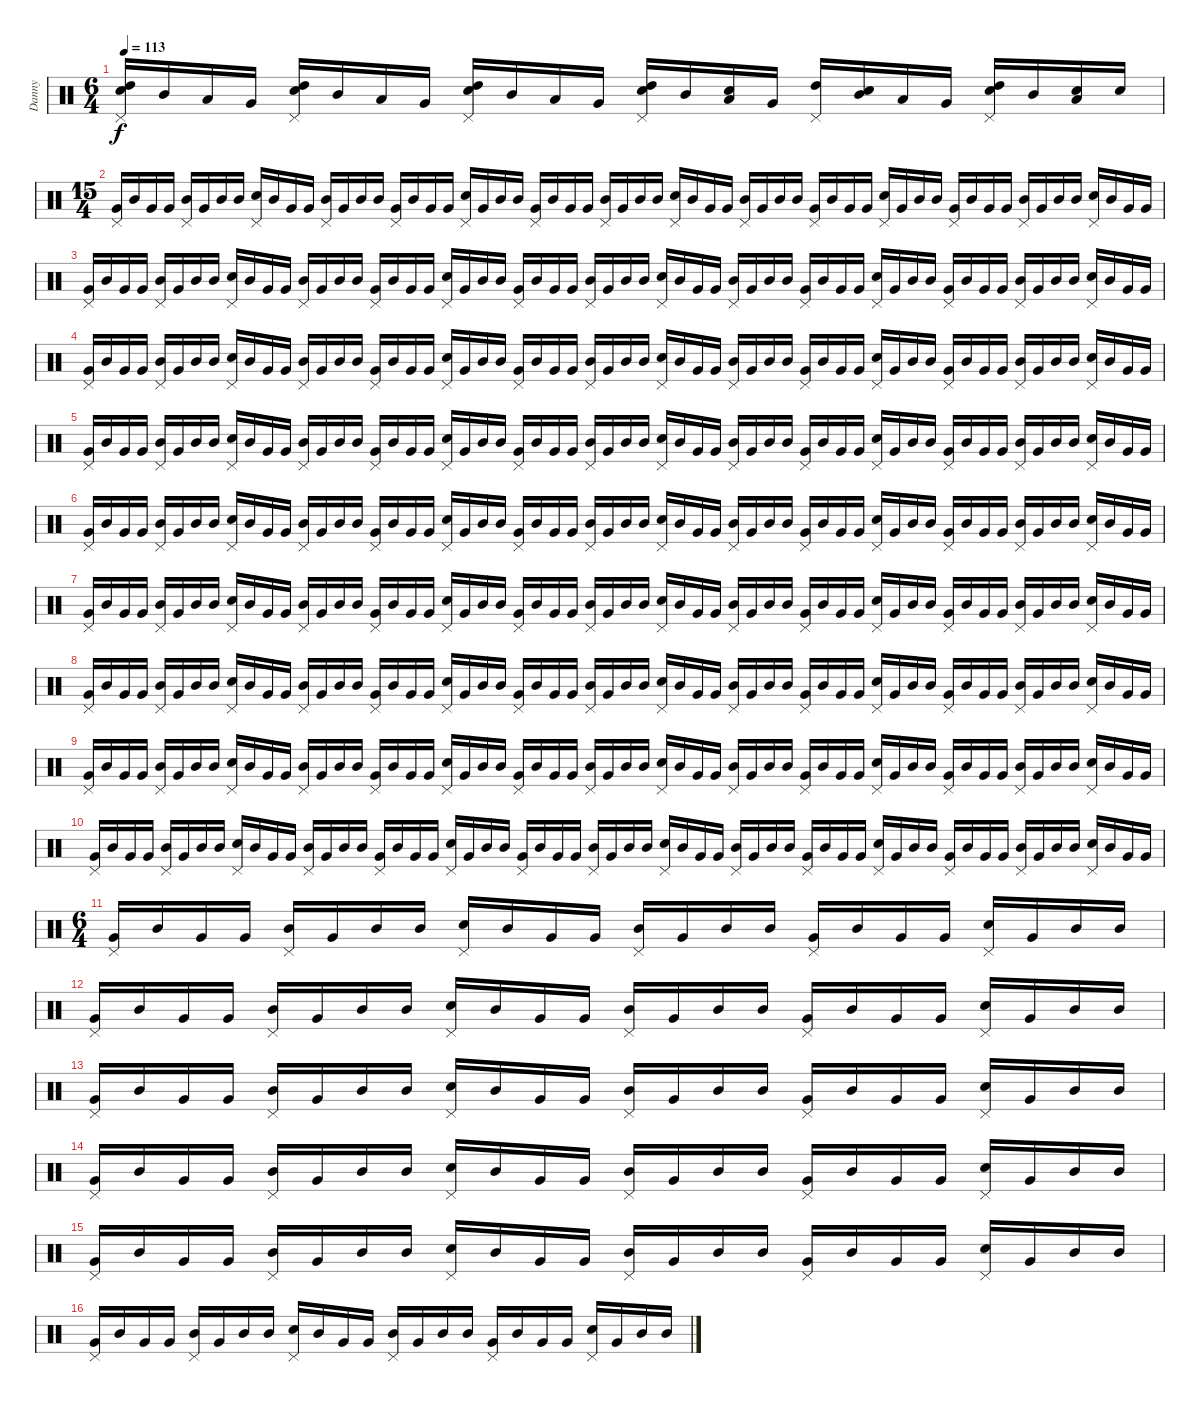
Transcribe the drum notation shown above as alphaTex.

\track ("Danny" "Danny") {instrument percussion}
\staff {score}
\articulation defaults
\ts (6 4)
\tempo 113
\clef neutral
\ks c
("Pedal Hi-Hat (hit)" "Electric Snare (hit)" "High Tom (hit)").16{dy f} "Mid Tom (hit)".16 "Low Tom (hit)".16 "Very Low Tom (hit)".16 ("Pedal Hi-Hat (hit)" "Electric Snare (hit)" "High Tom (hit)").16 "Mid Tom (hit)".16 "Low Tom (hit)".16 "Very Low Tom (hit)".16 ("Pedal Hi-Hat (hit)" "Electric Snare (hit)" "High Tom (hit)").16 "Mid Tom (hit)".16 "Low Tom (hit)".16 "Very Low Tom (hit)".16 ("Pedal Hi-Hat (hit)" "Electric Snare (hit)" "High Tom (hit)").16 "Mid Tom (hit)".16 ("Electric Snare (hit)" "Low Tom (hit)").16 "Very Low Tom (hit)".16 ("Pedal Hi-Hat (hit)" "High Tom (hit)").16 ("Electric Snare (hit)" "Mid Tom (hit)").16 "Low Tom (hit)".16 "Very Low Tom (hit)".16 ("Pedal Hi-Hat (hit)" "Electric Snare (hit)" "High Tom (hit)").16 "Mid Tom (hit)".16 ("Electric Snare (hit)" "Low Tom (hit)").16 "Snare (hit)".16 |
\ts (15 4)
("Pedal Hi-Hat (hit)" "Very Low Tom (hit)").16 "Mid Tom (hit)".16 "Very Low Tom (hit)".16 "Very Low Tom (hit)".16 ("Pedal Hi-Hat (hit)" "Mid Tom (hit)").16 "Very Low Tom (hit)".16 "Mid Tom (hit)".16 "Mid Tom (hit)".16 ("Pedal Hi-Hat (hit)" "Electric Snare (hit)").16 "Mid Tom (hit)".16 "Very Low Tom (hit)".16 "Very Low Tom (hit)".16 ("Pedal Hi-Hat (hit)" "Mid Tom (hit)").16 "Very Low Tom (hit)".16 "Mid Tom (hit)".16 "Mid Tom (hit)".16 ("Pedal Hi-Hat (hit)" "Very Low Tom (hit)").16 "Mid Tom (hit)".16 "Very Low Tom (hit)".16 "Very Low Tom (hit)".16 ("Pedal Hi-Hat (hit)" "Electric Snare (hit)").16 "Very Low Tom (hit)".16 "Mid Tom (hit)".16 "Mid Tom (hit)".16 ("Pedal Hi-Hat (hit)" "Very Low Tom (hit)").16 "Mid Tom (hit)".16 "Very Low Tom (hit)".16 "Very Low Tom (hit)".16 ("Pedal Hi-Hat (hit)" "Mid Tom (hit)").16 "Very Low Tom (hit)".16 "Mid Tom (hit)".16 "Mid Tom (hit)".16 ("Pedal Hi-Hat (hit)" "Electric Snare (hit)").16 "Mid Tom (hit)".16 "Very Low Tom (hit)".16 "Very Low Tom (hit)".16 ("Pedal Hi-Hat (hit)" "Mid Tom (hit)").16 "Very Low Tom (hit)".16 "Mid Tom (hit)".16 "Mid Tom (hit)".16 ("Pedal Hi-Hat (hit)" "Very Low Tom (hit)").16 "Mid Tom (hit)".16 "Very Low Tom (hit)".16 "Very Low Tom (hit)".16 ("Pedal Hi-Hat (hit)" "Electric Snare (hit)").16 "Very Low Tom (hit)".16 "Mid Tom (hit)".16 "Mid Tom (hit)".16 ("Pedal Hi-Hat (hit)" "Very Low Tom (hit)").16 "Mid Tom (hit)".16 "Very Low Tom (hit)".16 "Very Low Tom (hit)".16 ("Pedal Hi-Hat (hit)" "Mid Tom (hit)").16 "Very Low Tom (hit)".16 "Mid Tom (hit)".16 "Mid Tom (hit)".16 ("Pedal Hi-Hat (hit)" "Electric Snare (hit)").16 "Mid Tom (hit)".16 "Very Low Tom (hit)".16 "Very Low Tom (hit)".16 |
("Pedal Hi-Hat (hit)" "Very Low Tom (hit)").16 "Mid Tom (hit)".16 "Very Low Tom (hit)".16 "Very Low Tom (hit)".16 ("Pedal Hi-Hat (hit)" "Mid Tom (hit)").16 "Very Low Tom (hit)".16 "Mid Tom (hit)".16 "Mid Tom (hit)".16 ("Pedal Hi-Hat (hit)" "Electric Snare (hit)").16 "Mid Tom (hit)".16 "Very Low Tom (hit)".16 "Very Low Tom (hit)".16 ("Pedal Hi-Hat (hit)" "Mid Tom (hit)").16 "Very Low Tom (hit)".16 "Mid Tom (hit)".16 "Mid Tom (hit)".16 ("Pedal Hi-Hat (hit)" "Very Low Tom (hit)").16 "Mid Tom (hit)".16 "Very Low Tom (hit)".16 "Very Low Tom (hit)".16 ("Pedal Hi-Hat (hit)" "Electric Snare (hit)").16 "Very Low Tom (hit)".16 "Mid Tom (hit)".16 "Mid Tom (hit)".16 ("Pedal Hi-Hat (hit)" "Very Low Tom (hit)").16 "Mid Tom (hit)".16 "Very Low Tom (hit)".16 "Very Low Tom (hit)".16 ("Pedal Hi-Hat (hit)" "Mid Tom (hit)").16 "Very Low Tom (hit)".16 "Mid Tom (hit)".16 "Mid Tom (hit)".16 ("Pedal Hi-Hat (hit)" "Electric Snare (hit)").16 "Mid Tom (hit)".16 "Very Low Tom (hit)".16 "Very Low Tom (hit)".16 ("Pedal Hi-Hat (hit)" "Mid Tom (hit)").16 "Very Low Tom (hit)".16 "Mid Tom (hit)".16 "Mid Tom (hit)".16 ("Pedal Hi-Hat (hit)" "Very Low Tom (hit)").16 "Mid Tom (hit)".16 "Very Low Tom (hit)".16 "Very Low Tom (hit)".16 ("Pedal Hi-Hat (hit)" "Electric Snare (hit)").16 "Very Low Tom (hit)".16 "Mid Tom (hit)".16 "Mid Tom (hit)".16 ("Pedal Hi-Hat (hit)" "Very Low Tom (hit)").16 "Mid Tom (hit)".16 "Very Low Tom (hit)".16 "Very Low Tom (hit)".16 ("Pedal Hi-Hat (hit)" "Mid Tom (hit)").16 "Very Low Tom (hit)".16 "Mid Tom (hit)".16 "Mid Tom (hit)".16 ("Pedal Hi-Hat (hit)" "Electric Snare (hit)").16 "Mid Tom (hit)".16 "Very Low Tom (hit)".16 "Very Low Tom (hit)".16 |
("Pedal Hi-Hat (hit)" "Very Low Tom (hit)").16 "Mid Tom (hit)".16 "Very Low Tom (hit)".16 "Very Low Tom (hit)".16 ("Pedal Hi-Hat (hit)" "Mid Tom (hit)").16 "Very Low Tom (hit)".16 "Mid Tom (hit)".16 "Mid Tom (hit)".16 ("Pedal Hi-Hat (hit)" "Electric Snare (hit)").16 "Mid Tom (hit)".16 "Very Low Tom (hit)".16 "Very Low Tom (hit)".16 ("Pedal Hi-Hat (hit)" "Mid Tom (hit)").16 "Very Low Tom (hit)".16 "Mid Tom (hit)".16 "Mid Tom (hit)".16 ("Pedal Hi-Hat (hit)" "Very Low Tom (hit)").16 "Mid Tom (hit)".16 "Very Low Tom (hit)".16 "Very Low Tom (hit)".16 ("Pedal Hi-Hat (hit)" "Electric Snare (hit)").16 "Very Low Tom (hit)".16 "Mid Tom (hit)".16 "Mid Tom (hit)".16 ("Pedal Hi-Hat (hit)" "Very Low Tom (hit)").16 "Mid Tom (hit)".16 "Very Low Tom (hit)".16 "Very Low Tom (hit)".16 ("Pedal Hi-Hat (hit)" "Mid Tom (hit)").16 "Very Low Tom (hit)".16 "Mid Tom (hit)".16 "Mid Tom (hit)".16 ("Pedal Hi-Hat (hit)" "Electric Snare (hit)").16 "Mid Tom (hit)".16 "Very Low Tom (hit)".16 "Very Low Tom (hit)".16 ("Pedal Hi-Hat (hit)" "Mid Tom (hit)").16 "Very Low Tom (hit)".16 "Mid Tom (hit)".16 "Mid Tom (hit)".16 ("Pedal Hi-Hat (hit)" "Very Low Tom (hit)").16 "Mid Tom (hit)".16 "Very Low Tom (hit)".16 "Very Low Tom (hit)".16 ("Pedal Hi-Hat (hit)" "Electric Snare (hit)").16 "Very Low Tom (hit)".16 "Mid Tom (hit)".16 "Mid Tom (hit)".16 ("Pedal Hi-Hat (hit)" "Very Low Tom (hit)").16 "Mid Tom (hit)".16 "Very Low Tom (hit)".16 "Very Low Tom (hit)".16 ("Pedal Hi-Hat (hit)" "Mid Tom (hit)").16 "Very Low Tom (hit)".16 "Mid Tom (hit)".16 "Mid Tom (hit)".16 ("Pedal Hi-Hat (hit)" "Electric Snare (hit)").16 "Mid Tom (hit)".16 "Very Low Tom (hit)".16 "Very Low Tom (hit)".16 |
("Pedal Hi-Hat (hit)" "Very Low Tom (hit)").16 "Mid Tom (hit)".16 "Very Low Tom (hit)".16 "Very Low Tom (hit)".16 ("Pedal Hi-Hat (hit)" "Mid Tom (hit)").16 "Very Low Tom (hit)".16 "Mid Tom (hit)".16 "Mid Tom (hit)".16 ("Pedal Hi-Hat (hit)" "Electric Snare (hit)").16 "Mid Tom (hit)".16 "Very Low Tom (hit)".16 "Very Low Tom (hit)".16 ("Pedal Hi-Hat (hit)" "Mid Tom (hit)").16 "Very Low Tom (hit)".16 "Mid Tom (hit)".16 "Mid Tom (hit)".16 ("Pedal Hi-Hat (hit)" "Very Low Tom (hit)").16 "Mid Tom (hit)".16 "Very Low Tom (hit)".16 "Very Low Tom (hit)".16 ("Pedal Hi-Hat (hit)" "Electric Snare (hit)").16 "Very Low Tom (hit)".16 "Mid Tom (hit)".16 "Mid Tom (hit)".16 ("Pedal Hi-Hat (hit)" "Very Low Tom (hit)").16 "Mid Tom (hit)".16 "Very Low Tom (hit)".16 "Very Low Tom (hit)".16 ("Pedal Hi-Hat (hit)" "Mid Tom (hit)").16 "Very Low Tom (hit)".16 "Mid Tom (hit)".16 "Mid Tom (hit)".16 ("Pedal Hi-Hat (hit)" "Electric Snare (hit)").16 "Mid Tom (hit)".16 "Very Low Tom (hit)".16 "Very Low Tom (hit)".16 ("Pedal Hi-Hat (hit)" "Mid Tom (hit)").16 "Very Low Tom (hit)".16 "Mid Tom (hit)".16 "Mid Tom (hit)".16 ("Pedal Hi-Hat (hit)" "Very Low Tom (hit)").16 "Mid Tom (hit)".16 "Very Low Tom (hit)".16 "Very Low Tom (hit)".16 ("Pedal Hi-Hat (hit)" "Electric Snare (hit)").16 "Very Low Tom (hit)".16 "Mid Tom (hit)".16 "Mid Tom (hit)".16 ("Pedal Hi-Hat (hit)" "Very Low Tom (hit)").16 "Mid Tom (hit)".16 "Very Low Tom (hit)".16 "Very Low Tom (hit)".16 ("Pedal Hi-Hat (hit)" "Mid Tom (hit)").16 "Very Low Tom (hit)".16 "Mid Tom (hit)".16 "Mid Tom (hit)".16 ("Pedal Hi-Hat (hit)" "Electric Snare (hit)").16 "Mid Tom (hit)".16 "Very Low Tom (hit)".16 "Very Low Tom (hit)".16 |
("Pedal Hi-Hat (hit)" "Very Low Tom (hit)").16 "Mid Tom (hit)".16 "Very Low Tom (hit)".16 "Very Low Tom (hit)".16 ("Pedal Hi-Hat (hit)" "Mid Tom (hit)").16 "Very Low Tom (hit)".16 "Mid Tom (hit)".16 "Mid Tom (hit)".16 ("Pedal Hi-Hat (hit)" "Electric Snare (hit)").16 "Mid Tom (hit)".16 "Very Low Tom (hit)".16 "Very Low Tom (hit)".16 ("Pedal Hi-Hat (hit)" "Mid Tom (hit)").16 "Very Low Tom (hit)".16 "Mid Tom (hit)".16 "Mid Tom (hit)".16 ("Pedal Hi-Hat (hit)" "Very Low Tom (hit)").16 "Mid Tom (hit)".16 "Very Low Tom (hit)".16 "Very Low Tom (hit)".16 ("Pedal Hi-Hat (hit)" "Electric Snare (hit)").16 "Very Low Tom (hit)".16 "Mid Tom (hit)".16 "Mid Tom (hit)".16 ("Pedal Hi-Hat (hit)" "Very Low Tom (hit)").16 "Mid Tom (hit)".16 "Very Low Tom (hit)".16 "Very Low Tom (hit)".16 ("Pedal Hi-Hat (hit)" "Mid Tom (hit)").16 "Very Low Tom (hit)".16 "Mid Tom (hit)".16 "Mid Tom (hit)".16 ("Pedal Hi-Hat (hit)" "Electric Snare (hit)").16 "Mid Tom (hit)".16 "Very Low Tom (hit)".16 "Very Low Tom (hit)".16 ("Pedal Hi-Hat (hit)" "Mid Tom (hit)").16 "Very Low Tom (hit)".16 "Mid Tom (hit)".16 "Mid Tom (hit)".16 ("Pedal Hi-Hat (hit)" "Very Low Tom (hit)").16 "Mid Tom (hit)".16 "Very Low Tom (hit)".16 "Very Low Tom (hit)".16 ("Pedal Hi-Hat (hit)" "Electric Snare (hit)").16 "Very Low Tom (hit)".16 "Mid Tom (hit)".16 "Mid Tom (hit)".16 ("Pedal Hi-Hat (hit)" "Very Low Tom (hit)").16 "Mid Tom (hit)".16 "Very Low Tom (hit)".16 "Very Low Tom (hit)".16 ("Pedal Hi-Hat (hit)" "Mid Tom (hit)").16 "Very Low Tom (hit)".16 "Mid Tom (hit)".16 "Mid Tom (hit)".16 ("Pedal Hi-Hat (hit)" "Electric Snare (hit)").16 "Mid Tom (hit)".16 "Very Low Tom (hit)".16 "Very Low Tom (hit)".16 |
("Pedal Hi-Hat (hit)" "Very Low Tom (hit)").16 "Mid Tom (hit)".16 "Very Low Tom (hit)".16 "Very Low Tom (hit)".16 ("Pedal Hi-Hat (hit)" "Mid Tom (hit)").16 "Very Low Tom (hit)".16 "Mid Tom (hit)".16 "Mid Tom (hit)".16 ("Pedal Hi-Hat (hit)" "Electric Snare (hit)").16 "Mid Tom (hit)".16 "Very Low Tom (hit)".16 "Very Low Tom (hit)".16 ("Pedal Hi-Hat (hit)" "Mid Tom (hit)").16 "Very Low Tom (hit)".16 "Mid Tom (hit)".16 "Mid Tom (hit)".16 ("Pedal Hi-Hat (hit)" "Very Low Tom (hit)").16 "Mid Tom (hit)".16 "Very Low Tom (hit)".16 "Very Low Tom (hit)".16 ("Pedal Hi-Hat (hit)" "Electric Snare (hit)").16 "Very Low Tom (hit)".16 "Mid Tom (hit)".16 "Mid Tom (hit)".16 ("Pedal Hi-Hat (hit)" "Very Low Tom (hit)").16 "Mid Tom (hit)".16 "Very Low Tom (hit)".16 "Very Low Tom (hit)".16 ("Pedal Hi-Hat (hit)" "Mid Tom (hit)").16 "Very Low Tom (hit)".16 "Mid Tom (hit)".16 "Mid Tom (hit)".16 ("Pedal Hi-Hat (hit)" "Electric Snare (hit)").16 "Mid Tom (hit)".16 "Very Low Tom (hit)".16 "Very Low Tom (hit)".16 ("Pedal Hi-Hat (hit)" "Mid Tom (hit)").16 "Very Low Tom (hit)".16 "Mid Tom (hit)".16 "Mid Tom (hit)".16 ("Pedal Hi-Hat (hit)" "Very Low Tom (hit)").16 "Mid Tom (hit)".16 "Very Low Tom (hit)".16 "Very Low Tom (hit)".16 ("Pedal Hi-Hat (hit)" "Electric Snare (hit)").16 "Very Low Tom (hit)".16 "Mid Tom (hit)".16 "Mid Tom (hit)".16 ("Pedal Hi-Hat (hit)" "Very Low Tom (hit)").16 "Mid Tom (hit)".16 "Very Low Tom (hit)".16 "Very Low Tom (hit)".16 ("Pedal Hi-Hat (hit)" "Mid Tom (hit)").16 "Very Low Tom (hit)".16 "Mid Tom (hit)".16 "Mid Tom (hit)".16 ("Pedal Hi-Hat (hit)" "Electric Snare (hit)").16 "Mid Tom (hit)".16 "Very Low Tom (hit)".16 "Very Low Tom (hit)".16 |
("Pedal Hi-Hat (hit)" "Very Low Tom (hit)").16 "Mid Tom (hit)".16 "Very Low Tom (hit)".16 "Very Low Tom (hit)".16 ("Pedal Hi-Hat (hit)" "Mid Tom (hit)").16 "Very Low Tom (hit)".16 "Mid Tom (hit)".16 "Mid Tom (hit)".16 ("Pedal Hi-Hat (hit)" "Electric Snare (hit)").16 "Mid Tom (hit)".16 "Very Low Tom (hit)".16 "Very Low Tom (hit)".16 ("Pedal Hi-Hat (hit)" "Mid Tom (hit)").16 "Very Low Tom (hit)".16 "Mid Tom (hit)".16 "Mid Tom (hit)".16 ("Pedal Hi-Hat (hit)" "Very Low Tom (hit)").16 "Mid Tom (hit)".16 "Very Low Tom (hit)".16 "Very Low Tom (hit)".16 ("Pedal Hi-Hat (hit)" "Electric Snare (hit)").16 "Very Low Tom (hit)".16 "Mid Tom (hit)".16 "Mid Tom (hit)".16 ("Pedal Hi-Hat (hit)" "Very Low Tom (hit)").16 "Mid Tom (hit)".16 "Very Low Tom (hit)".16 "Very Low Tom (hit)".16 ("Pedal Hi-Hat (hit)" "Mid Tom (hit)").16 "Very Low Tom (hit)".16 "Mid Tom (hit)".16 "Mid Tom (hit)".16 ("Pedal Hi-Hat (hit)" "Electric Snare (hit)").16 "Mid Tom (hit)".16 "Very Low Tom (hit)".16 "Very Low Tom (hit)".16 ("Pedal Hi-Hat (hit)" "Mid Tom (hit)").16 "Very Low Tom (hit)".16 "Mid Tom (hit)".16 "Mid Tom (hit)".16 ("Pedal Hi-Hat (hit)" "Very Low Tom (hit)").16 "Mid Tom (hit)".16 "Very Low Tom (hit)".16 "Very Low Tom (hit)".16 ("Pedal Hi-Hat (hit)" "Electric Snare (hit)").16 "Very Low Tom (hit)".16 "Mid Tom (hit)".16 "Mid Tom (hit)".16 ("Pedal Hi-Hat (hit)" "Very Low Tom (hit)").16 "Mid Tom (hit)".16 "Very Low Tom (hit)".16 "Very Low Tom (hit)".16 ("Pedal Hi-Hat (hit)" "Mid Tom (hit)").16 "Very Low Tom (hit)".16 "Mid Tom (hit)".16 "Mid Tom (hit)".16 ("Pedal Hi-Hat (hit)" "Electric Snare (hit)").16 "Mid Tom (hit)".16 "Very Low Tom (hit)".16 "Very Low Tom (hit)".16 |
("Pedal Hi-Hat (hit)" "Very Low Tom (hit)").16 "Mid Tom (hit)".16 "Very Low Tom (hit)".16 "Very Low Tom (hit)".16 ("Pedal Hi-Hat (hit)" "Mid Tom (hit)").16 "Very Low Tom (hit)".16 "Mid Tom (hit)".16 "Mid Tom (hit)".16 ("Pedal Hi-Hat (hit)" "Electric Snare (hit)").16 "Mid Tom (hit)".16 "Very Low Tom (hit)".16 "Very Low Tom (hit)".16 ("Pedal Hi-Hat (hit)" "Mid Tom (hit)").16 "Very Low Tom (hit)".16 "Mid Tom (hit)".16 "Mid Tom (hit)".16 ("Pedal Hi-Hat (hit)" "Very Low Tom (hit)").16 "Mid Tom (hit)".16 "Very Low Tom (hit)".16 "Very Low Tom (hit)".16 ("Pedal Hi-Hat (hit)" "Electric Snare (hit)").16 "Very Low Tom (hit)".16 "Mid Tom (hit)".16 "Mid Tom (hit)".16 ("Pedal Hi-Hat (hit)" "Very Low Tom (hit)").16 "Mid Tom (hit)".16 "Very Low Tom (hit)".16 "Very Low Tom (hit)".16 ("Pedal Hi-Hat (hit)" "Mid Tom (hit)").16 "Very Low Tom (hit)".16 "Mid Tom (hit)".16 "Mid Tom (hit)".16 ("Pedal Hi-Hat (hit)" "Electric Snare (hit)").16 "Mid Tom (hit)".16 "Very Low Tom (hit)".16 "Very Low Tom (hit)".16 ("Pedal Hi-Hat (hit)" "Mid Tom (hit)").16 "Very Low Tom (hit)".16 "Mid Tom (hit)".16 "Mid Tom (hit)".16 ("Pedal Hi-Hat (hit)" "Very Low Tom (hit)").16 "Mid Tom (hit)".16 "Very Low Tom (hit)".16 "Very Low Tom (hit)".16 ("Pedal Hi-Hat (hit)" "Electric Snare (hit)").16 "Very Low Tom (hit)".16 "Mid Tom (hit)".16 "Mid Tom (hit)".16 ("Pedal Hi-Hat (hit)" "Very Low Tom (hit)").16 "Mid Tom (hit)".16 "Very Low Tom (hit)".16 "Very Low Tom (hit)".16 ("Pedal Hi-Hat (hit)" "Mid Tom (hit)").16 "Very Low Tom (hit)".16 "Mid Tom (hit)".16 "Mid Tom (hit)".16 ("Pedal Hi-Hat (hit)" "Electric Snare (hit)").16 "Mid Tom (hit)".16 "Very Low Tom (hit)".16 "Very Low Tom (hit)".16 |
("Pedal Hi-Hat (hit)" "Very Low Tom (hit)").16 "Mid Tom (hit)".16 "Very Low Tom (hit)".16 "Very Low Tom (hit)".16 ("Pedal Hi-Hat (hit)" "Mid Tom (hit)").16 "Very Low Tom (hit)".16 "Mid Tom (hit)".16 "Mid Tom (hit)".16 ("Pedal Hi-Hat (hit)" "Electric Snare (hit)").16 "Mid Tom (hit)".16 "Very Low Tom (hit)".16 "Very Low Tom (hit)".16 ("Pedal Hi-Hat (hit)" "Mid Tom (hit)").16 "Very Low Tom (hit)".16 "Mid Tom (hit)".16 "Mid Tom (hit)".16 ("Pedal Hi-Hat (hit)" "Very Low Tom (hit)").16 "Mid Tom (hit)".16 "Very Low Tom (hit)".16 "Very Low Tom (hit)".16 ("Pedal Hi-Hat (hit)" "Electric Snare (hit)").16 "Very Low Tom (hit)".16 "Mid Tom (hit)".16 "Mid Tom (hit)".16 ("Pedal Hi-Hat (hit)" "Very Low Tom (hit)").16 "Mid Tom (hit)".16 "Very Low Tom (hit)".16 "Very Low Tom (hit)".16 ("Pedal Hi-Hat (hit)" "Mid Tom (hit)").16 "Very Low Tom (hit)".16 "Mid Tom (hit)".16 "Mid Tom (hit)".16 ("Pedal Hi-Hat (hit)" "Electric Snare (hit)").16 "Mid Tom (hit)".16 "Very Low Tom (hit)".16 "Very Low Tom (hit)".16 ("Pedal Hi-Hat (hit)" "Mid Tom (hit)").16 "Very Low Tom (hit)".16 "Mid Tom (hit)".16 "Mid Tom (hit)".16 ("Pedal Hi-Hat (hit)" "Very Low Tom (hit)").16 "Mid Tom (hit)".16 "Very Low Tom (hit)".16 "Very Low Tom (hit)".16 ("Pedal Hi-Hat (hit)" "Electric Snare (hit)").16 "Very Low Tom (hit)".16 "Mid Tom (hit)".16 "Mid Tom (hit)".16 ("Pedal Hi-Hat (hit)" "Very Low Tom (hit)").16 "Mid Tom (hit)".16 "Very Low Tom (hit)".16 "Very Low Tom (hit)".16 ("Pedal Hi-Hat (hit)" "Mid Tom (hit)").16 "Very Low Tom (hit)".16 "Mid Tom (hit)".16 "Mid Tom (hit)".16 ("Pedal Hi-Hat (hit)" "Electric Snare (hit)").16 "Mid Tom (hit)".16 "Very Low Tom (hit)".16 "Very Low Tom (hit)".16 |
\ts (6 4)
("Pedal Hi-Hat (hit)" "Very Low Tom (hit)").16 "Mid Tom (hit)".16 "Very Low Tom (hit)".16 "Very Low Tom (hit)".16 ("Pedal Hi-Hat (hit)" "Mid Tom (hit)").16 "Very Low Tom (hit)".16 "Mid Tom (hit)".16 "Mid Tom (hit)".16 ("Pedal Hi-Hat (hit)" "Electric Snare (hit)").16 "Mid Tom (hit)".16 "Very Low Tom (hit)".16 "Very Low Tom (hit)".16 ("Pedal Hi-Hat (hit)" "Mid Tom (hit)").16 "Very Low Tom (hit)".16 "Mid Tom (hit)".16 "Mid Tom (hit)".16 ("Pedal Hi-Hat (hit)" "Very Low Tom (hit)").16 "Mid Tom (hit)".16 "Very Low Tom (hit)".16 "Very Low Tom (hit)".16 ("Pedal Hi-Hat (hit)" "Electric Snare (hit)").16 "Very Low Tom (hit)".16 "Mid Tom (hit)".16 "Mid Tom (hit)".16 |
("Pedal Hi-Hat (hit)" "Very Low Tom (hit)").16 "Mid Tom (hit)".16 "Very Low Tom (hit)".16 "Very Low Tom (hit)".16 ("Pedal Hi-Hat (hit)" "Mid Tom (hit)").16 "Very Low Tom (hit)".16 "Mid Tom (hit)".16 "Mid Tom (hit)".16 ("Pedal Hi-Hat (hit)" "Electric Snare (hit)").16 "Mid Tom (hit)".16 "Very Low Tom (hit)".16 "Very Low Tom (hit)".16 ("Pedal Hi-Hat (hit)" "Mid Tom (hit)").16 "Very Low Tom (hit)".16 "Mid Tom (hit)".16 "Mid Tom (hit)".16 ("Pedal Hi-Hat (hit)" "Very Low Tom (hit)").16 "Mid Tom (hit)".16 "Very Low Tom (hit)".16 "Very Low Tom (hit)".16 ("Pedal Hi-Hat (hit)" "Electric Snare (hit)").16 "Very Low Tom (hit)".16 "Mid Tom (hit)".16 "Mid Tom (hit)".16 |
("Pedal Hi-Hat (hit)" "Very Low Tom (hit)").16 "Mid Tom (hit)".16 "Very Low Tom (hit)".16 "Very Low Tom (hit)".16 ("Pedal Hi-Hat (hit)" "Mid Tom (hit)").16 "Very Low Tom (hit)".16 "Mid Tom (hit)".16 "Mid Tom (hit)".16 ("Pedal Hi-Hat (hit)" "Electric Snare (hit)").16 "Mid Tom (hit)".16 "Very Low Tom (hit)".16 "Very Low Tom (hit)".16 ("Pedal Hi-Hat (hit)" "Mid Tom (hit)").16 "Very Low Tom (hit)".16 "Mid Tom (hit)".16 "Mid Tom (hit)".16 ("Pedal Hi-Hat (hit)" "Very Low Tom (hit)").16 "Mid Tom (hit)".16 "Very Low Tom (hit)".16 "Very Low Tom (hit)".16 ("Pedal Hi-Hat (hit)" "Electric Snare (hit)").16 "Very Low Tom (hit)".16 "Mid Tom (hit)".16 "Mid Tom (hit)".16 |
("Pedal Hi-Hat (hit)" "Very Low Tom (hit)").16 "Mid Tom (hit)".16 "Very Low Tom (hit)".16 "Very Low Tom (hit)".16 ("Pedal Hi-Hat (hit)" "Mid Tom (hit)").16 "Very Low Tom (hit)".16 "Mid Tom (hit)".16 "Mid Tom (hit)".16 ("Pedal Hi-Hat (hit)" "Electric Snare (hit)").16 "Mid Tom (hit)".16 "Very Low Tom (hit)".16 "Very Low Tom (hit)".16 ("Pedal Hi-Hat (hit)" "Mid Tom (hit)").16 "Very Low Tom (hit)".16 "Mid Tom (hit)".16 "Mid Tom (hit)".16 ("Pedal Hi-Hat (hit)" "Very Low Tom (hit)").16 "Mid Tom (hit)".16 "Very Low Tom (hit)".16 "Very Low Tom (hit)".16 ("Pedal Hi-Hat (hit)" "Electric Snare (hit)").16 "Very Low Tom (hit)".16 "Mid Tom (hit)".16 "Mid Tom (hit)".16 |
("Pedal Hi-Hat (hit)" "Very Low Tom (hit)").16 "Mid Tom (hit)".16 "Very Low Tom (hit)".16 "Very Low Tom (hit)".16 ("Pedal Hi-Hat (hit)" "Mid Tom (hit)").16 "Very Low Tom (hit)".16 "Mid Tom (hit)".16 "Mid Tom (hit)".16 ("Pedal Hi-Hat (hit)" "Electric Snare (hit)").16 "Mid Tom (hit)".16 "Very Low Tom (hit)".16 "Very Low Tom (hit)".16 ("Pedal Hi-Hat (hit)" "Mid Tom (hit)").16 "Very Low Tom (hit)".16 "Mid Tom (hit)".16 "Mid Tom (hit)".16 ("Pedal Hi-Hat (hit)" "Very Low Tom (hit)").16 "Mid Tom (hit)".16 "Very Low Tom (hit)".16 "Very Low Tom (hit)".16 ("Pedal Hi-Hat (hit)" "Electric Snare (hit)").16 "Very Low Tom (hit)".16 "Mid Tom (hit)".16 "Mid Tom (hit)".16 |
("Pedal Hi-Hat (hit)" "Very Low Tom (hit)").16 "Mid Tom (hit)".16 "Very Low Tom (hit)".16 "Very Low Tom (hit)".16 ("Pedal Hi-Hat (hit)" "Mid Tom (hit)").16 "Very Low Tom (hit)".16 "Mid Tom (hit)".16 "Mid Tom (hit)".16 ("Pedal Hi-Hat (hit)" "Electric Snare (hit)").16 "Mid Tom (hit)".16 "Very Low Tom (hit)".16 "Very Low Tom (hit)".16 ("Pedal Hi-Hat (hit)" "Mid Tom (hit)").16 "Very Low Tom (hit)".16 "Mid Tom (hit)".16 "Mid Tom (hit)".16 ("Pedal Hi-Hat (hit)" "Very Low Tom (hit)").16 "Mid Tom (hit)".16 "Very Low Tom (hit)".16 "Very Low Tom (hit)".16 ("Pedal Hi-Hat (hit)" "Electric Snare (hit)").16 "Very Low Tom (hit)".16 "Mid Tom (hit)".16 "Mid Tom (hit)".16
